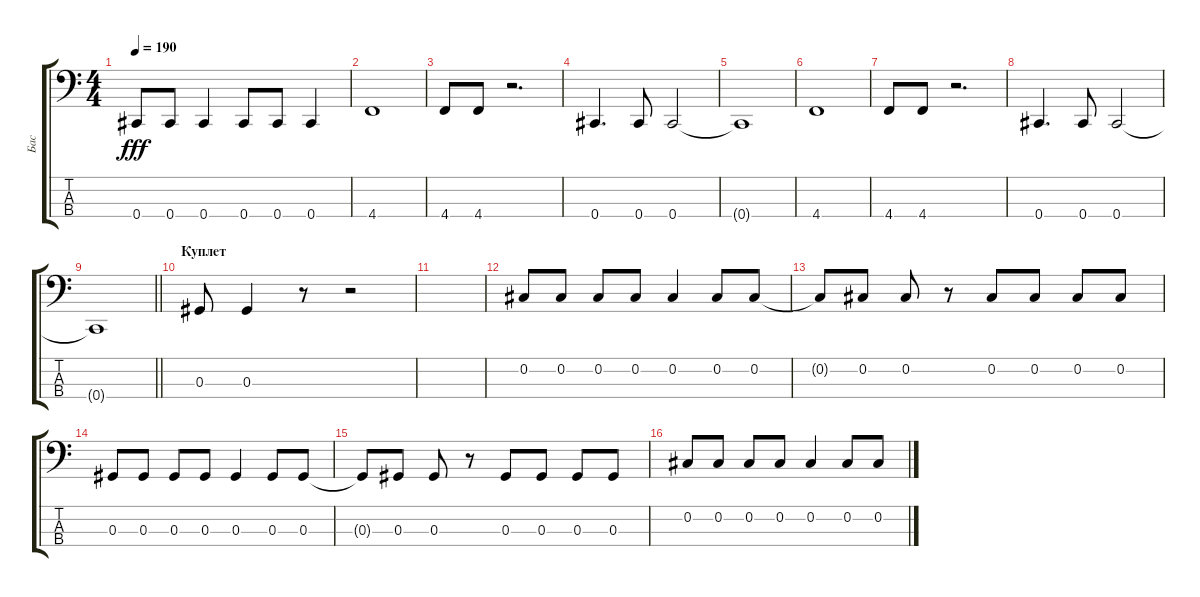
\track ("Бас" "Бас") {instrument electricbassfinger}
\staff {score tabs}
\tuning (Gb2 Db2 Ab1 Db1) {hide}
\ts (4 4)
\tempo 190
\clef f4
\ks c
0.4.8{dy fff} 0.4.8 0.4.4 0.4.8 0.4.8 0.4.4 |
4.4.1 |
4.4.8 4.4.8 r.2{d} |
0.4.4{d} 0.4.8 0.4.2 |
0.4{t}.1 |
4.4.1 |
4.4.8 4.4.8 r.2{d} |
0.4.4{d} 0.4.8 0.4.2 |
\barLineRight lightlight
0.4{t}.1 |
\section ("" "Куплет")
0.3.8 0.3.4 r.8 r.2 |
|
0.2.8 0.2.8 0.2.8 0.2.8 0.2.4 0.2.8 0.2.8 |
0.2{t}.8 0.2.8 0.2.8 r.8 0.2.8 0.2.8 0.2.8 0.2.8 |
0.3.8 0.3.8 0.3.8 0.3.8 0.3.4 0.3.8 0.3.8 |
0.3{t}.8 0.3.8 0.3.8 r.8 0.3.8 0.3.8 0.3.8 0.3.8 |
0.2.8 0.2.8 0.2.8 0.2.8 0.2.4 0.2.8 0.2.8
